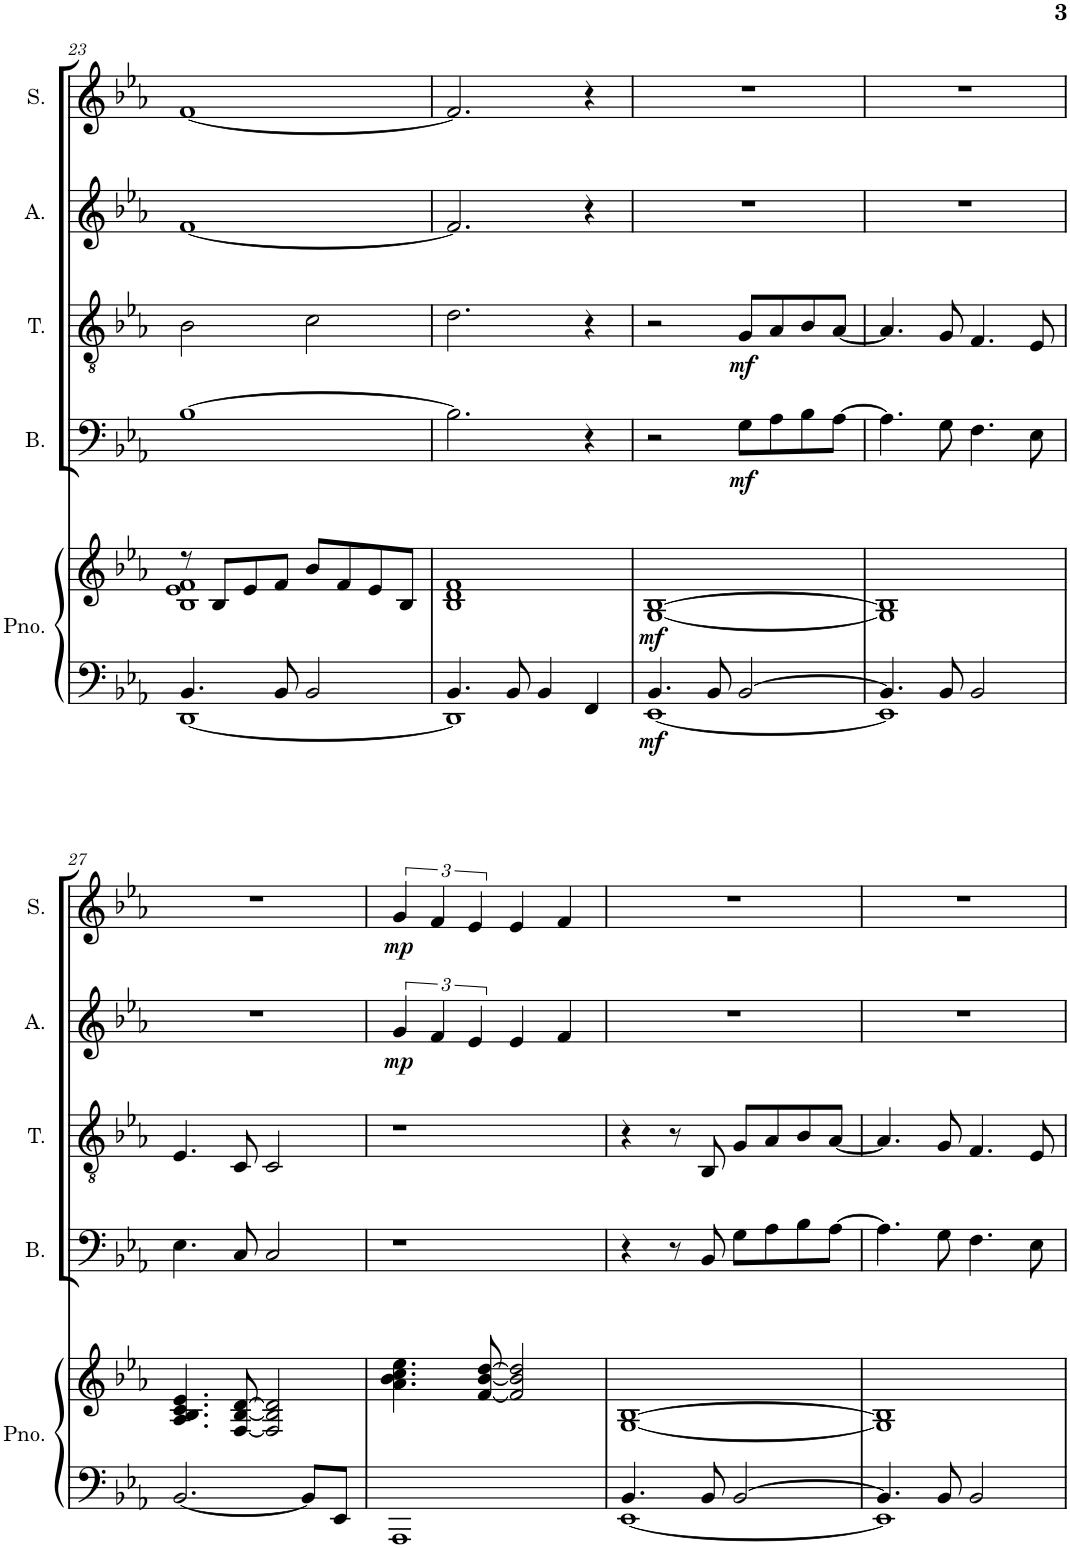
**kern	**kern	**dynam	**kern	**dynam	**kern	**dynam	**kern	**dynam	**kern	**dynam
*part5	*part5	*part5	*part4	*part4	*part3	*part3	*part2	*part2	*part1	*part1
*staff6	*staff5	*staff5/6	*staff4	*staff4	*staff3	*staff3	*staff2	*staff2	*staff1	*staff1
*I"Piano	*	*	*I"Bass	*	*I"Tenor	*	*I"Alto	*	*I"Soprano	*
*I'Pno.	*	*	*I'B.	*	*I'T.	*	*I'A.	*	*I'S.	*
!!LO:PB:g=z
*clefF4	*clefG2	*	*clefF4	*	*clefGv2	*	*clefG2	*	*clefG2	*
*k[b-e-a-]	*k[b-e-a-]	*	*k[b-e-a-]	*	*k[b-e-a-]	*	*k[b-e-a-]	*	*k[b-e-a-]	*
*M4/4	*M4/4	*	*M4/4	*	*M4/4	*	*M4/4	*	*M4/4	*
=23	=23	=23	=23	=23	=23	=23	=23	=23	=23	=23
*^	*^	*	*	*	*	*	*	*	*	*
4.BB-/	[1DD	8r	1B- 1e- 1f	.	[1B-	.	2B-\	.	[1f	.	[1f	.
.	.	8B-/L	.	.	.	.	.	.	.	.	.	.
.	.	8e-/	.	.	.	.	.	.	.	.	.	.
8BB-/	.	8f/J	.	.	.	.	.	.	.	.	.	.
2BB-/	.	8b-/L	.	.	.	.	2c\	.	.	.	.	.
.	.	8f/	.	.	.	.	.	.	.	.	.	.
.	.	8e-/	.	.	.	.	.	.	.	.	.	.
.	.	8B-/J	.	.	.	.	.	.	.	.	.	.
*	*	*v	*v	*	*	*	*	*	*	*	*	*
=24	=24	=24	=24	=24	=24	=24	=24	=24	=24	=24	=24
4.BB-/	1DD]	1B- 1d 1f	.	2.B-\]	.	2.d\	.	2.f/]	.	2.f/]	.
8BB-/	.	.	.	.	.	.	.	.	.	.	.
4BB-/	.	.	.	.	.	.	.	.	.	.	.
4FF/	.	.	.	4r	.	4r	.	4r	.	4r	.
=25	=25	=25	=25	=25	=25	=25	=25	=25	=25	=25	=25
!	!	!	!LO:DY:b=2	!	!	!	!	!	!	!	!
!	!	!	!LO:DY:n=1:b	!	!	!	!	!	!	!	!
4.BB-/	[1EE-	[1G [1B-	mf mf	2r	.	2r	.	1r	.	1r	.
8BB-/	.	.	.	.	.	.	.	.	.	.	.
!	!	!	!	!	!LO:DY:b	!	!LO:DY:b	!	!	!	!
[2BB-/	.	.	.	8G\L	mf	8G/L	mf	.	.	.	.
.	.	.	.	8A-\	.	8A-/	.	.	.	.	.
.	.	.	.	8B-\	.	8B-/	.	.	.	.	.
.	.	.	.	[8A-\J	.	[8A-/J	.	.	.	.	.
=26	=26	=26	=26	=26	=26	=26	=26	=26	=26	=26	=26
4.BB-/]	1EE-]	1G] 1B-]	.	4.A-\]	.	4.A-/]	.	1r	.	1r	.
8BB-/	.	.	.	8G\	.	8G/	.	.	.	.	.
2BB-/	.	.	.	4.F\	.	4.F/	.	.	.	.	.
.	.	.	.	8E-\	.	8E-/	.	.	.	.	.
*v	*v	*	*	*	*	*	*	*	*	*	*
!!LO:LB:g=z
=27	=27	=27	=27	=27	=27	=27	=27	=27	=27	=27
[2.BB-/	4.A-/ 4.B-/ 4.c/ 4.e-/	.	4.E-\	.	4.E-/	.	1r	.	1r	.
.	[8F/ [8B-/ [8d/	.	8C/	.	8C/	.	.	.	.	.
.	2F/] 2B-/] 2d/]	.	2C/	.	2C/	.	.	.	.	.
8BB-/L]	.	.	.	.	.	.	.	.	.	.
8EE-/J	.	.	.	.	.	.	.	.	.	.
=28	=28	=28	=28	=28	=28	=28	=28	=28	=28	=28
!	!	!	!	!	!	!	!	!LO:DY:b	!	!LO:DY:b
1AAA-	4.a-\ 4.b-\ 4.cc\ 4.ee-\	.	1r	.	1r	.	6g/	mp	6g/	mp
.	.	.	.	.	.	.	6f/	.	6f/	.
.	.	.	.	.	.	.	6e-/	.	6e-/	.
.	[8f/ [8b-/ [8dd/	.	.	.	.	.	.	.	.	.
.	2f/] 2b-/] 2dd/]	.	.	.	.	.	4e-/	.	4e-/	.
.	.	.	.	.	.	.	4f/	.	4f/	.
=29	=29	=29	=29	=29	=29	=29	=29	=29	=29	=29
*^	*	*	*	*	*	*	*	*	*	*
4.BB-/	[1EE-	[1G [1B-	.	4r	.	4r	.	1r	.	1r	.
.	.	.	.	8r	.	8r	.	.	.	.	.
8BB-/	.	.	.	8BB-/	.	8BB-/	.	.	.	.	.
[2BB-/	.	.	.	8G\L	.	8G/L	.	.	.	.	.
.	.	.	.	8A-\	.	8A-/	.	.	.	.	.
.	.	.	.	8B-\	.	8B-/	.	.	.	.	.
.	.	.	.	[8A-\J	.	[8A-/J	.	.	.	.	.
=30	=30	=30	=30	=30	=30	=30	=30	=30	=30	=30	=30
4.BB-/]	1EE-]	1G] 1B-]	.	4.A-\]	.	4.A-/]	.	1r	.	1r	.
8BB-/	.	.	.	8G\	.	8G/	.	.	.	.	.
2BB-/	.	.	.	4.F\	.	4.F/	.	.	.	.	.
.	.	.	.	8E-\	.	8E-/	.	.	.	.	.
*v	*v	*	*	*	*	*	*	*	*	*	*
=	=	=	=	=	=	=	=	=	=	=
*-	*-	*-	*-	*-	*-	*-	*-	*-	*-	*-
